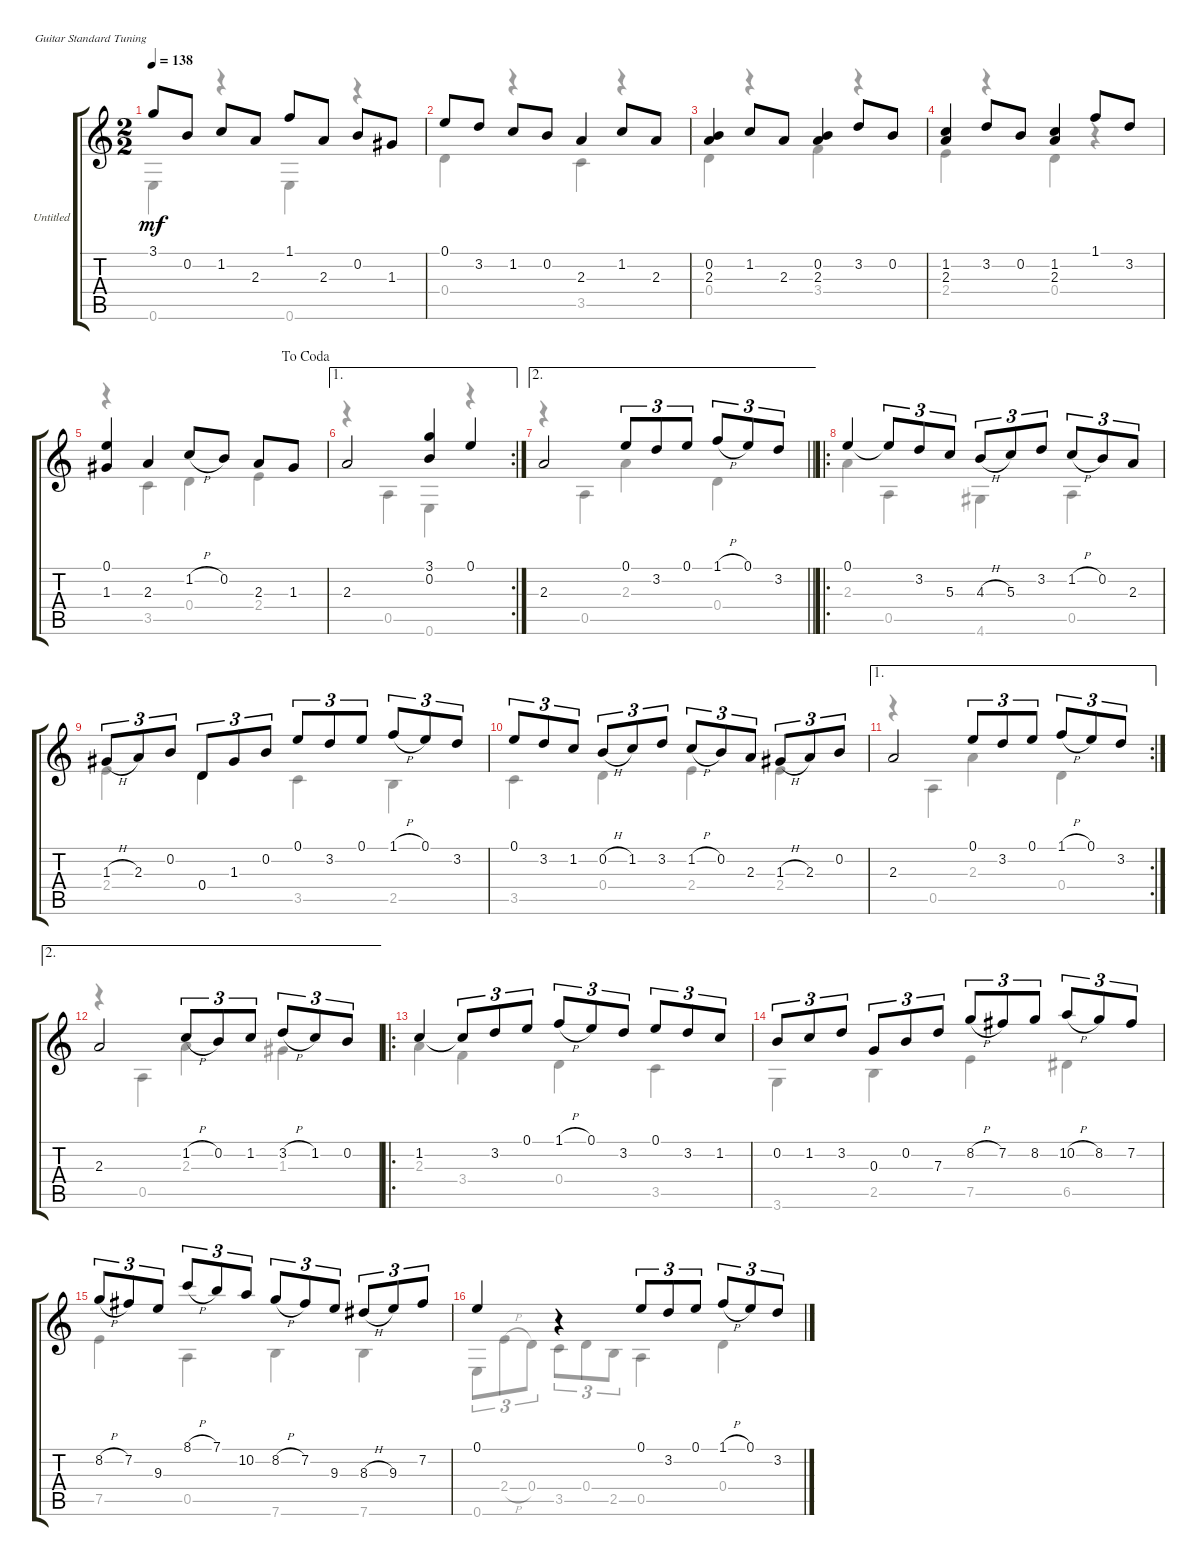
\bracketExtendMode groupsimilarinstruments
\firstSystemTrackNameOrientation horizontal
\otherSystemsTrackNameOrientation horizontal
\track ("Untitled" "Untitled") {instrument acousticguitarnylon}
\staff {score tabs}
\tuning (E4 B3 G3 D3 A2 E2)
\voice
\ts (2 2)
\tempo 138
\clef g2
\ks aminor
3.1.8{dy mf} 0.2.8 1.2.8 2.3.8 1.1.8 2.3.8 0.2.8 1.3.8 |
0.1.8 3.2.8 1.2.8 0.2.8 2.3.4 1.2.8 2.3.8 |
(0.2 2.3).4 1.2.8 2.3.8 (0.2 2.3).4 3.2.8 0.2.8 |
(1.2 2.3).4 3.2.8 0.2.8 (1.2 2.3).4 1.1.8 3.2.8 |
\jump dacoda
(0.1 1.3).4 2.3.4 1.2{h}.8 0.2.8 2.3.8 1.3.8 |
\ae 1
\rc 2
2.3.2 (3.1 0.2).4 0.1.4 |
\ae 2
\barLineRight lightlight
2.3.2 0.1.8{tu (3 2)} 3.2.8{tu (3 2)} 0.1.8{tu (3 2)} 1.1{h}.8{tu (3 2)} 0.1.8{tu (3 2)} 3.2.8{tu (3 2)} |
\ro
\section ("" "")
0.1.4 0.1{t}.8{tu (3 2)} 3.2.8{tu (3 2)} 5.3.8{tu (3 2)} 4.3{h}.8{tu (3 2)} 5.3.8{tu (3 2)} 3.2.8{tu (3 2)} 1.2{h}.8{tu (3 2)} 0.2.8{tu (3 2)} 2.3.8{tu (3 2)} |
1.3{h}.8{tu (3 2)} 2.3.8{tu (3 2)} 0.2.8{tu (3 2)} 0.4.8{tu (3 2)} 1.3.8{tu (3 2)} 0.2.8{tu (3 2)} 0.1.8{tu (3 2)} 3.2.8{tu (3 2)} 0.1.8{tu (3 2)} 1.1{h}.8{tu (3 2)} 0.1.8{tu (3 2)} 3.2.8{tu (3 2)} |
0.1.8{tu (3 2)} 3.2.8{tu (3 2)} 1.2.8{tu (3 2)} 0.2{h}.8{tu (3 2)} 1.2.8{tu (3 2)} 3.2.8{tu (3 2)} 1.2{h}.8{tu (3 2)} 0.2.8{tu (3 2)} 2.3.8{tu (3 2)} 1.3{h}.8{tu (3 2)} 2.3.8{tu (3 2)} 0.2.8{tu (3 2)} |
\ae 1
\rc 2
2.3.2 0.1.8{tu (3 2)} 3.2.8{tu (3 2)} 0.1.8{tu (3 2)} 1.1{h}.8{tu (3 2)} 0.1.8{tu (3 2)} 3.2.8{tu (3 2)} |
\ae 2
2.3.2 1.2{h}.8{tu (3 2)} 0.2.8{tu (3 2)} 1.2.8{tu (3 2)} 3.2{h}.8{tu (3 2)} 1.2.8{tu (3 2)} 0.2.8{tu (3 2)} |
\ro
1.2.4 1.2{t}.8{tu (3 2)} 3.2.8{tu (3 2)} 0.1.8{tu (3 2)} 1.1{h}.8{tu (3 2)} 0.1.8{tu (3 2)} 3.2.8{tu (3 2)} 0.1.8{tu (3 2)} 3.2.8{tu (3 2)} 1.2.8{tu (3 2)} |
0.2.8{tu (3 2)} 1.2.8{tu (3 2)} 3.2.8{tu (3 2)} 0.3.8{tu (3 2)} 0.2.8{tu (3 2)} 7.3.8{tu (3 2)} 8.2{h}.8{tu (3 2)} 7.2.8{tu (3 2)} 8.2.8{tu (3 2)} 10.2{h}.8{tu (3 2)} 8.2.8{tu (3 2)} 7.2.8{tu (3 2)} |
8.2{h}.8{tu (3 2)} 7.2.8{tu (3 2)} 9.3.8{tu (3 2)} 8.1{h}.8{tu (3 2)} 7.1.8{tu (3 2)} 10.2.8{tu (3 2)} 8.2{h}.8{tu (3 2)} 7.2.8{tu (3 2)} 9.3.8{tu (3 2)} 8.3{h}.8{tu (3 2)} 9.3.8{tu (3 2)} 7.2.8{tu (3 2)} |
0.1.4 r.4 0.1.8{tu (3 2)} 3.2.8{tu (3 2)} 0.1.8{tu (3 2)} 1.1{h}.8{tu (3 2)} 0.1.8{tu (3 2)} 3.2.8{tu (3 2)}
\voice
\clef g2
\ottava regular
\simile none
\ks aminor
0.6.4{dy mf} r.4 0.6.4 r.4 |
0.4.4 r.4 3.5.4 r.4 |
0.4.4 r.4 3.4.4 r.4 |
2.4.4 r.4 0.4.4 r.4 |
r.4 3.5.4 0.4.4 2.4.4 |
r.4 0.5.4 0.6.4 r.4 |
\barLineRight lightlight
r.4 0.5.4 2.3.4 0.4.4 |
2.3.4 0.5.4 4.6.4 0.5.4 |
2.4.4 0.4.4 3.5.4 2.5.4 |
3.5.4 0.4.4 2.4.4 2.4.4 |
r.4 0.5.4 2.3.4 0.4.4 |
r.4 0.5.4 2.3.4 1.3.4 |
2.3.4 3.4.4 0.4.4 3.5.4 |
3.6.4 2.5.4 7.5.4 6.5.4 |
7.5.4 0.5.4 7.6.4 7.6.4 |
0.6.8{tu (3 2)} 2.4{h}.8{tu (3 2)} 0.4.8{tu (3 2)} 3.5.8{tu (3 2)} 0.4.8{tu (3 2)} 2.5.8{tu (3 2)} 0.5.4 0.4.4
